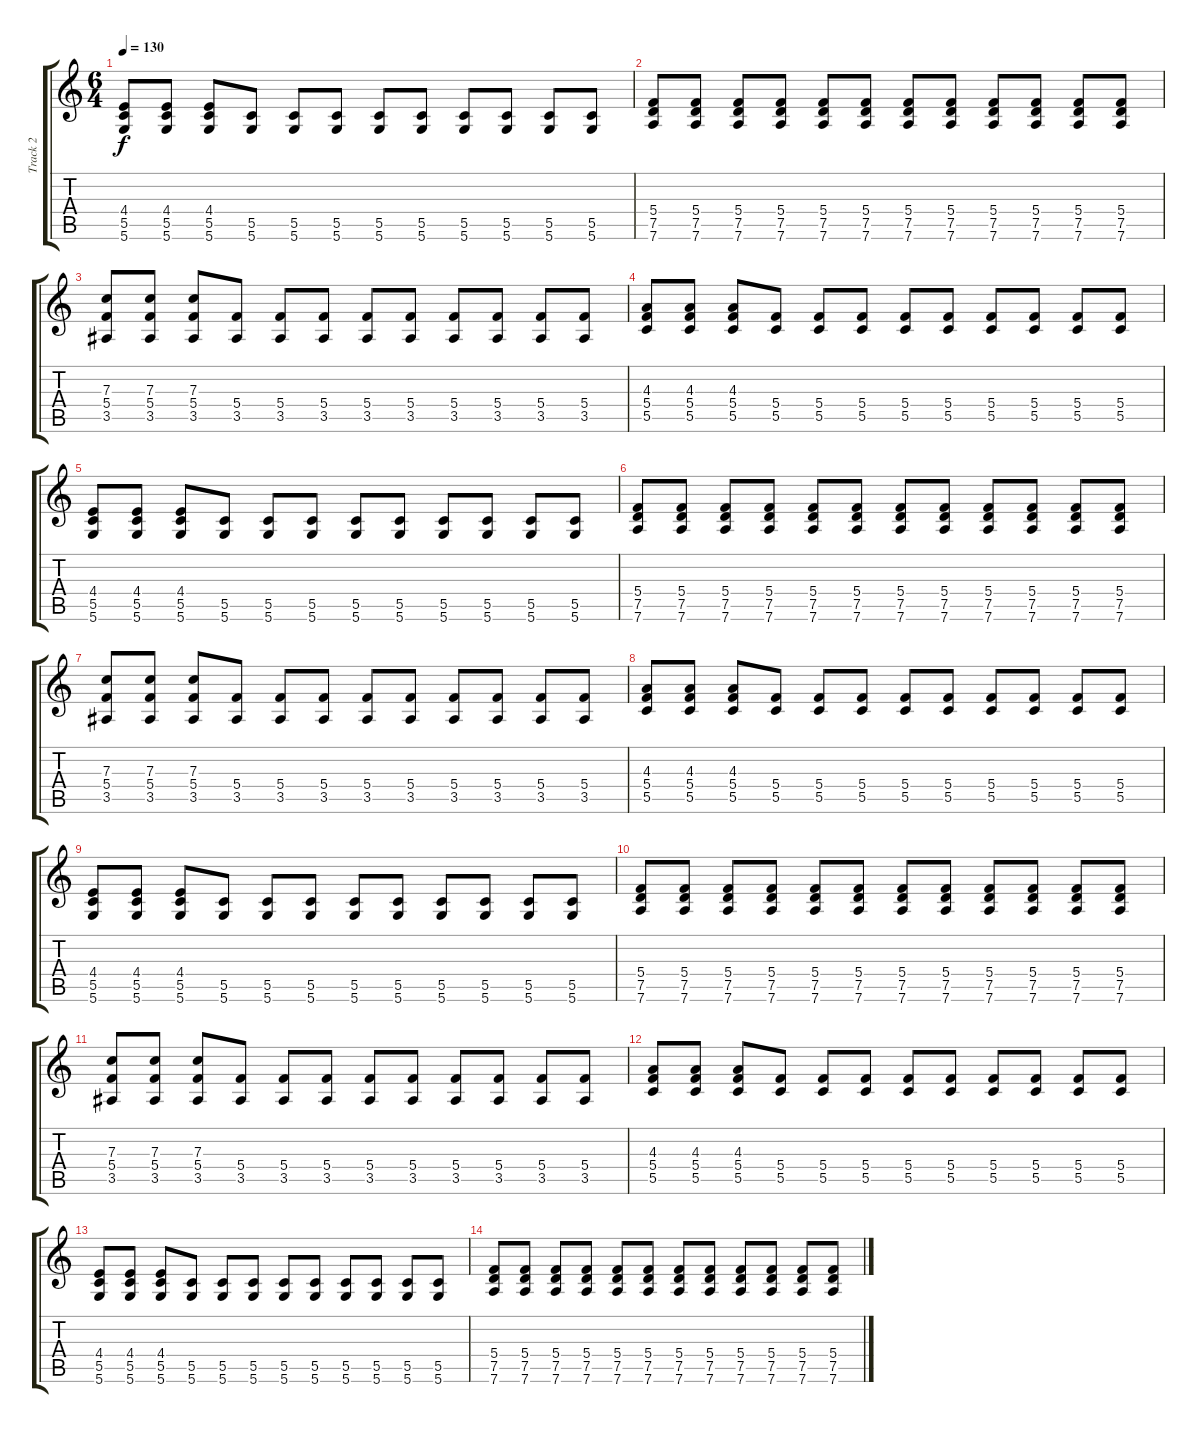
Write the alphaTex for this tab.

\track ("Track 2" "Track 2") {instrument distortionguitar}
\staff {score tabs}
\tuning (D4 A3 F3 C3 G2 D2) {hide}
\ts (6 4)
\tempo 130
\clef g2
\ks c
(4.4 5.5 5.6).8{dy f} (4.4 5.5 5.6).8 (4.4 5.5 5.6).8 (5.5 5.6).8 (5.5 5.6).8 (5.5 5.6).8 (5.5 5.6).8 (5.5 5.6).8 (5.5 5.6).8 (5.5 5.6).8 (5.5 5.6).8 (5.5 5.6).8 |
(5.4 7.5 7.6).8 (5.4 7.5 7.6).8 (5.4 7.5 7.6).8 (5.4 7.5 7.6).8 (5.4 7.5 7.6).8 (5.4 7.5 7.6).8 (5.4 7.5 7.6).8 (5.4 7.5 7.6).8 (5.4 7.5 7.6).8 (5.4 7.5 7.6).8 (5.4 7.5 7.6).8 (5.4 7.5 7.6).8 |
(7.3 5.4 3.5).8 (7.3 5.4 3.5).8 (7.3 5.4 3.5).8 (5.4 3.5).8 (5.4 3.5).8 (5.4 3.5).8 (5.4 3.5).8 (5.4 3.5).8 (5.4 3.5).8 (5.4 3.5).8 (5.4 3.5).8 (5.4 3.5).8 |
(4.3 5.4 5.5).8 (4.3 5.4 5.5).8 (4.3 5.4 5.5).8 (5.4 5.5).8 (5.4 5.5).8 (5.4 5.5).8 (5.4 5.5).8 (5.4 5.5).8 (5.4 5.5).8 (5.4 5.5).8 (5.4 5.5).8 (5.4 5.5).8 |
(4.4 5.5 5.6).8 (4.4 5.5 5.6).8 (4.4 5.5 5.6).8 (5.5 5.6).8 (5.5 5.6).8 (5.5 5.6).8 (5.5 5.6).8 (5.5 5.6).8 (5.5 5.6).8 (5.5 5.6).8 (5.5 5.6).8 (5.5 5.6).8 |
(5.4 7.5 7.6).8 (5.4 7.5 7.6).8 (5.4 7.5 7.6).8 (5.4 7.5 7.6).8 (5.4 7.5 7.6).8 (5.4 7.5 7.6).8 (5.4 7.5 7.6).8 (5.4 7.5 7.6).8 (5.4 7.5 7.6).8 (5.4 7.5 7.6).8 (5.4 7.5 7.6).8 (5.4 7.5 7.6).8 |
(7.3 5.4 3.5).8 (7.3 5.4 3.5).8 (7.3 5.4 3.5).8 (5.4 3.5).8 (5.4 3.5).8 (5.4 3.5).8 (5.4 3.5).8 (5.4 3.5).8 (5.4 3.5).8 (5.4 3.5).8 (5.4 3.5).8 (5.4 3.5).8 |
(4.3 5.4 5.5).8 (4.3 5.4 5.5).8 (4.3 5.4 5.5).8 (5.4 5.5).8 (5.4 5.5).8 (5.4 5.5).8 (5.4 5.5).8 (5.4 5.5).8 (5.4 5.5).8 (5.4 5.5).8 (5.4 5.5).8 (5.4 5.5).8 |
(4.4 5.5 5.6).8 (4.4 5.5 5.6).8 (4.4 5.5 5.6).8 (5.5 5.6).8 (5.5 5.6).8 (5.5 5.6).8 (5.5 5.6).8 (5.5 5.6).8 (5.5 5.6).8 (5.5 5.6).8 (5.5 5.6).8 (5.5 5.6).8 |
(5.4 7.5 7.6).8 (5.4 7.5 7.6).8 (5.4 7.5 7.6).8 (5.4 7.5 7.6).8 (5.4 7.5 7.6).8 (5.4 7.5 7.6).8 (5.4 7.5 7.6).8 (5.4 7.5 7.6).8 (5.4 7.5 7.6).8 (5.4 7.5 7.6).8 (5.4 7.5 7.6).8 (5.4 7.5 7.6).8 |
(7.3 5.4 3.5).8 (7.3 5.4 3.5).8 (7.3 5.4 3.5).8 (5.4 3.5).8 (5.4 3.5).8 (5.4 3.5).8 (5.4 3.5).8 (5.4 3.5).8 (5.4 3.5).8 (5.4 3.5).8 (5.4 3.5).8 (5.4 3.5).8 |
(4.3 5.4 5.5).8 (4.3 5.4 5.5).8 (4.3 5.4 5.5).8 (5.4 5.5).8 (5.4 5.5).8 (5.4 5.5).8 (5.4 5.5).8 (5.4 5.5).8 (5.4 5.5).8 (5.4 5.5).8 (5.4 5.5).8 (5.4 5.5).8 |
(4.4 5.5 5.6).8 (4.4 5.5 5.6).8 (4.4 5.5 5.6).8 (5.5 5.6).8 (5.5 5.6).8 (5.5 5.6).8 (5.5 5.6).8 (5.5 5.6).8 (5.5 5.6).8 (5.5 5.6).8 (5.5 5.6).8 (5.5 5.6).8 |
(5.4 7.5 7.6).8 (5.4 7.5 7.6).8 (5.4 7.5 7.6).8 (5.4 7.5 7.6).8 (5.4 7.5 7.6).8 (5.4 7.5 7.6).8 (5.4 7.5 7.6).8 (5.4 7.5 7.6).8 (5.4 7.5 7.6).8 (5.4 7.5 7.6).8 (5.4 7.5 7.6).8 (5.4 7.5 7.6).8
